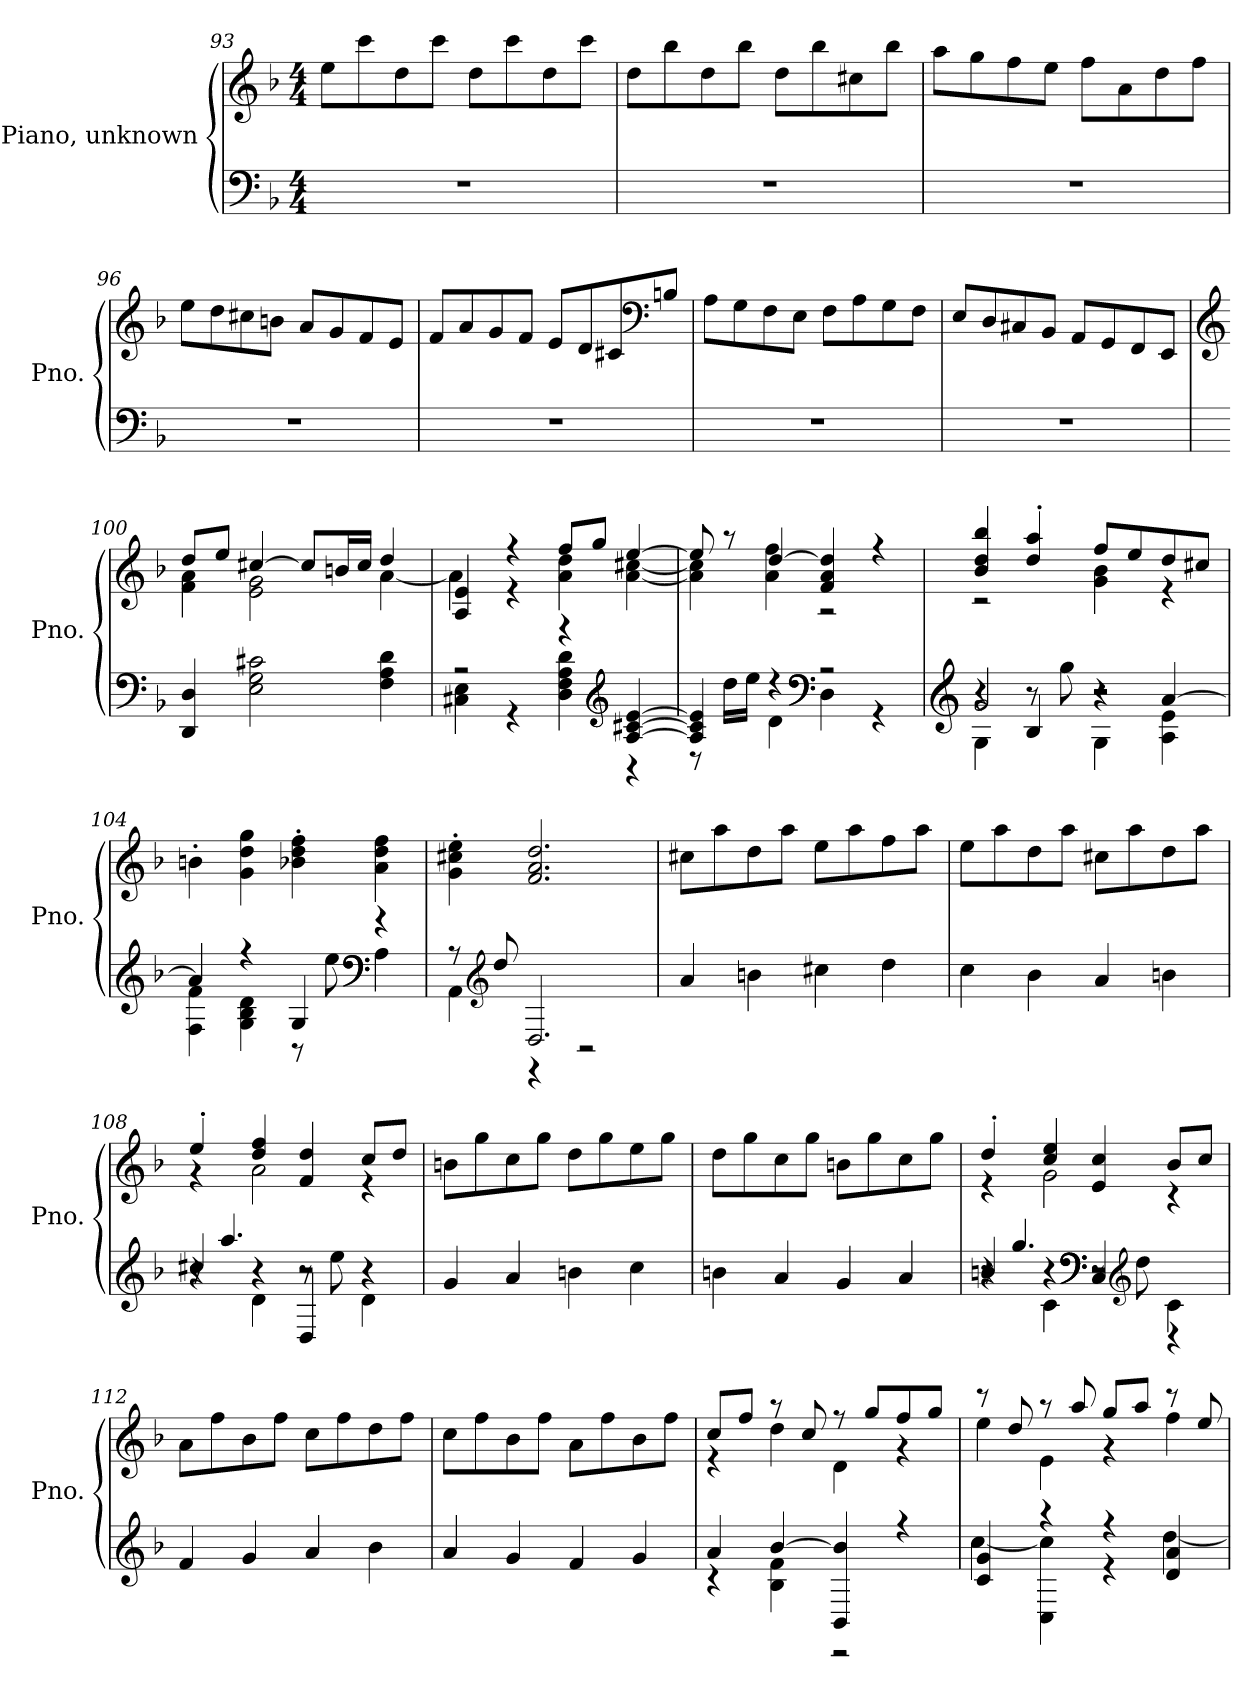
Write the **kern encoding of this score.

**kern	**kern
*part1	*part1
*staff2	*staff1
*I"Piano, unknown	*
*I'Pno.	*
*clefF4	*clefG2
*k[b-]	*k[b-]
*M4/4	*M4/4
=93	=93
1r	8ee\L
.	8ccc\
.	8dd\
.	8ccc\J
.	8dd\L
.	8ccc\
.	8dd\
.	8ccc\J
=94	=94
1r	8dd\L
.	8bb-\
.	8dd\
.	8bb-\J
.	8dd\L
.	8bb-\
.	8cc#X\
.	8bb-\J
=95	=95
1r	8aa\L
.	8gg\
.	8ff\
.	8ee\J
.	8ff\L
.	8a\
.	8dd\
.	8ff\J
!!LO:LB:g=z
=96	=96
1r	8ee\L
.	8dd\
.	8cc#X\
.	8bn\J
.	8a/L
.	8g/
.	8f/
.	8e/J
=97	=97
1r	8f/L
.	8a/
.	8g/
.	8f/J
.	8e/L
.	8d/
.	8c#X/
*	*clefF4
.	8Bn/J
=98	=98
1r	8A\L
.	8G\
.	8F\
.	8E\J
.	8F\L
.	8A\
.	8G\
.	8F\J
=99	=99
1r	8E/L
.	8D/
.	8C#X/
.	8BB-/J
.	8AA/L
.	8GG/
.	8FF/
.	8EE/J
!!LO:PB:g=z
=100	=100
*	*clefG2
*	*^
4DD/ 4D/	8dd/L	4f\ 4a\
.	8ee/J	.
2E\ 2G\ 2c#X\	[4cc#X/	2e\ 2g\
.	8cc#/L]	.
.	16bn/L	.
.	16cc#/JJ	.
4F\ 4A\ 4d\	4dd/	[4a\
=101	=101	=101
*^	*	*
2r	4C#X\ 4E\	4A/ 4e/	4a\]
.	4r	4r	4r
4r	4D\ 4F\ 4A\ 4d\	8ff/L	4a\ 4dd\
.	.	8gg/J	.
*clefG2	*	*	*
[4A/ [4c#X/ [4e/	4r	[4ee/	[4a\ [4cc#X\
=102	=102	=102	=102
4A/] 4c#/] 4e/]	8r	8ee/]	4a\] 4cc#\]
.	16dd\LL	8r	.
.	16ee\JJ	.	.
4r	4d\	[4dd/	4a\ 4ff\
*clefF4	*	*	*
2r	4D\	4f/ 4a/ 4dd/]	2r
.	4r	4r	.
*v	*v	*	*
=103	=103	=103
*clefG2	*	*
*^	*	*
*	*^	*	*
2g/	4G\	4r	4b-/ 4dd/ 4bb-/	2r
.	8r	4B-/	4dd/' 4aa/'	.
.	8gg\	.	.	.
4r	4G\	2r	8ff/L	4g\ 4b-\
.	.	.	8ee/	.
[4a/	4A\ 4e\	.	8dd/	4r
.	.	.	8cc#X/J	.
*	*v	*v	*	*
*	*	*v	*v
!!LO:LB:g=z
=104	=104	=104
4a/]	4F\ 4f\	4bn'\
4r	4G\ 4B-\ 4d\	4g\ 4dd\ 4gg\
4G/	8r	4b-X\' 4dd\' 4ff\'
.	8ee\	.
*clefF4	*	*
4r	4A\	4a\ 4dd\ 4ff\
=105	=105	=105
8r	4AA\	4g\' 4cc#X\' 4ee\'
*clefG2	*	*
8dd/	.	.
2.D/	4r	2.f/ 2.a/ 2.dd/
.	2r	.
*v	*v	*
=106	=106
4a/	8cc#X\L
.	8aa\
4bn\	8dd\
.	8aa\J
4cc#X\	8ee\L
.	8aa\
4dd\	8ff\
.	8aa\J
=107	=107
4cc\	8ee\L
.	8aa\
4b-\	8dd\
.	8aa\J
4a/	8cc#X\L
.	8aa\
4bn\	8dd\
.	8aa\J
=108	=108
*^	*^
*	*^	*	*
8r	4r	4cc#X/	4ee'/	4r
4.aa/	.	.	.	.
.	4d\	4r	4dd/ 4ff/	2a\
2r	8r	4D/	4f/ 4dd/	.
.	8ee\	.	.	.
.	4d\	4r	8cc/L	4r
.	.	.	8dd/J	.
*v	*v	*v	*	*
*	*v	*v
!!LO:LB:g=z
=109	=109
4g/	8bn\L
.	8gg\
4a/	8cc\
.	8gg\J
4bn\	8dd\L
.	8gg\
4cc\	8ee\
.	8gg\J
=110	=110
4bn\	8dd\L
.	8gg\
4a/	8cc\
.	8gg\J
4g/	8bn\L
.	8gg\
4a/	8cc\
.	8gg\J
=111	=111
*^	*^
*	*^	*	*
8r	4r	4bn/	4dd'/	4r
4.gg/	.	.	.	.
.	4c\	4r	4cc/ 4ee/	2g\
*clefF4	*	*	*	*
2r	8r	4C/	4e/ 4cc/	.
*clefG2	*	*	*	*
.	8dd\	.	.	.
.	4c\	4r	8b-/L	4r
.	.	.	8cc/J	.
*v	*v	*v	*	*
*	*v	*v
=112	=112
4f/	8a\L
.	8ff\
4g/	8b-\
.	8ff\J
4a/	8cc\L
.	8ff\
4b-\	8dd\
.	8ff\J
!!LO:LB:g=z
=113	=113
4a/	8cc\L
.	8ff\
4g/	8b-\
.	8ff\J
4f/	8a\L
.	8ff\
4g/	8b-\
.	8ff\J
=114	=114
*^	*^
4a/	4r	8cc/L	4r
.	.	8ff/J	.
[4b-/	4B-\ 4f\	8r	4dd\
.	.	8cc/	.
4BB-/ 4b-/]	2r	8r	4d\
.	.	8gg/L	.
4r	.	8ff/	4r
.	.	8gg/J	.
=115	=115	=115	=115
4c/ 4g/	[4cc\	8r	4ee\
.	.	8dd/	.
4r	4C\ 4cc\]	8r	4e\
.	.	8aa/	.
4r	4r	8gg/L	4r
.	.	8aa/J	.
4d/ 4a/	[4dd\	8r	4ff\
.	.	8ee/	.
*v	*v	*	*
*	*v	*v
=	=
*-	*-
